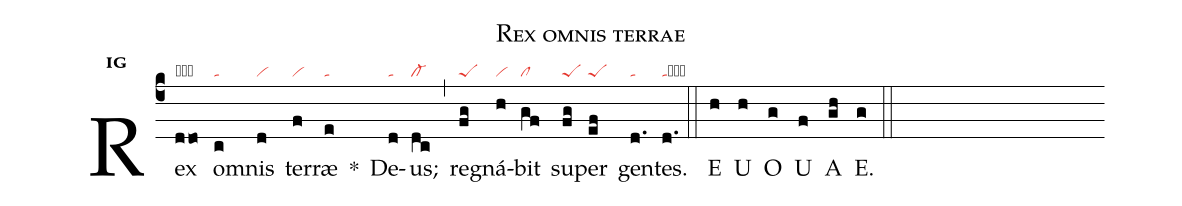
name:Rex omnis terrae;
office-part:an;
mode:1g;
nabc-lines:1;
%%
initial-style: 1;
name:Rex omnis terrae Deus;
mode: 1;
office-part: Antiphona;
annotation: Ant.;
annotation: i g;
nabc-lines:1;
%%
(c4) Rex(ddo|obvs) om(c|ta)nis(d|vi) ter(f|vi)ræ(e|ta) <sp>*</sp>() De(d|ta)us;(dc|cl-) (,) reg(fg|peS)ná(h|vi)bit(gf|cl) su(fg|peS)per(ef|peS) gen(d.|ta)tes.(d.|tacb) (::)

<eu>E(h) U(h) O(g) U(f) A(gh) E.(g) </eu>(::)
